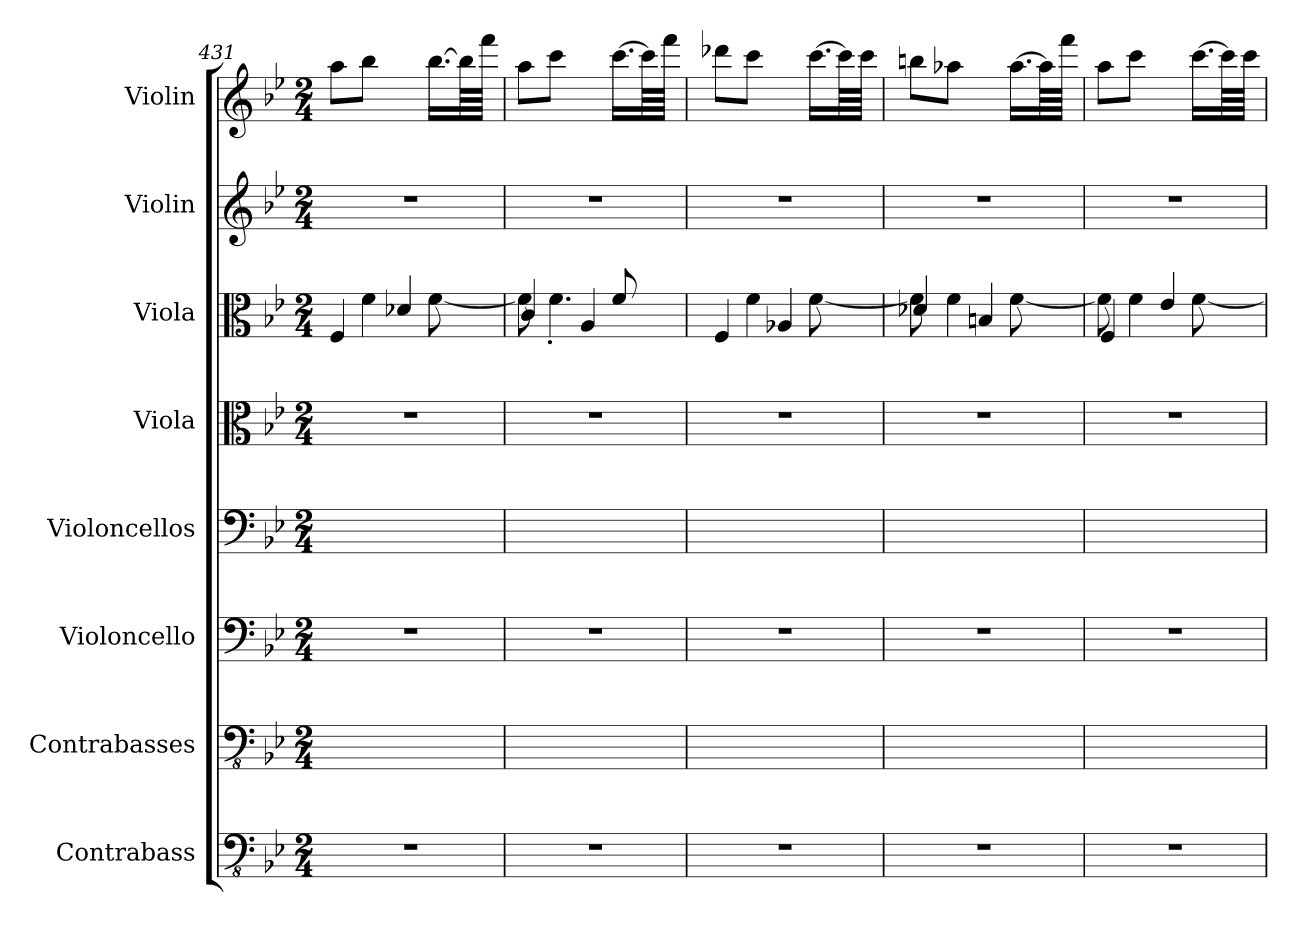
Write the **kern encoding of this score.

**kern	**kern	**kern	**kern	**kern	**kern	**kern	**kern
*part8	*part7	*part6	*part5	*part4	*part3	*part2	*part1
*staff8	*staff7	*staff6	*staff5	*staff4	*staff3	*staff2	*staff1
*I"Contrabass	*I"Contrabasses	*I"Violoncello	*I"Violoncellos	*I"Viola	*I"Viola	*I"Violin	*I"Violin
*I'Cb.	*I'Cbs.	*I'Vc.	*I'Vcs.	*I'Vla.	*I'Vla.	*I'Vln.	*I'Vln.
!!LO:PB:g=z
*clefFv4	*clefFv4	*clefF4	*clefF4	*clefC3	*clefC3	*clefG2	*clefG2
*ITrd7c12	*	*	*	*	*	*	*
*k[b-e-]	*k[b-e-]	*k[b-e-]	*k[b-e-]	*k[b-e-]	*k[b-e-]	*k[b-e-]	*k[b-e-]
*M2/4	*M2/4	*M2/4	*M2/4	*M2/4	*M2/4	*M2/4	*M2/4
=431	=431	=431	=431	=431	=431	=431	=431
*	*	*	*	*	*^	*	*
*	*	*	*	*	*	*^	*	*
2r	2ryy	2r	2ryy	2r	2ryy	8ryy	4F/	2r	8aa\L
.	.	.	.	.	.	4f\	.	.	8bb-\J
.	.	.	.	.	.	.	4d-X/	.	8ryy
.	.	.	.	.	.	[8f\	.	.	[16.bb-\LL
.	.	.	.	.	.	.	.	.	64bb-\LL]
.	.	.	.	.	.	.	.	.	64fff\JJJJ
=432	=432	=432	=432	=432	=432	=432	=432	=432	=432
2r	2ryy	2r	2ryy	2r	4ryy	8f\]	4c/	2r	8aa\L
.	.	.	.	.	.	4.f'\	.	.	8ccc\J
.	.	.	.	.	8ryy	.	4A/	.	8ryy
.	.	.	.	.	8f/	.	.	.	[16.ccc\LL
.	.	.	.	.	.	.	.	.	64ccc\LL]
.	.	.	.	.	.	.	.	.	64fff\JJJJ
=433	=433	=433	=433	=433	=433	=433	=433	=433	=433
2r	2ryy	2r	2ryy	2r	2ryy	8ryy	4F/	2r	8ddd-X\L
.	.	.	.	.	.	4f\	.	.	8ccc\J
.	.	.	.	.	.	.	4A-X/	.	8ryy
.	.	.	.	.	.	[8f\	.	.	[16.ccc\LL
.	.	.	.	.	.	.	.	.	64ccc\LL]
.	.	.	.	.	.	.	.	.	64ccc\JJJJ
=434	=434	=434	=434	=434	=434	=434	=434	=434	=434
2r	2ryy	2r	2ryy	2r	2ryy	8f\]	4d-X/	2r	8bbn\L
.	.	.	.	.	.	4f\	.	.	8aa-X\J
.	.	.	.	.	.	.	4Bn/	.	8ryy
.	.	.	.	.	.	[8f\	.	.	[16.aa-\LL
.	.	.	.	.	.	.	.	.	64aa-\LL]
.	.	.	.	.	.	.	.	.	64fff\JJJJ
!!LO:PB:g=z
=435	=435	=435	=435	=435	=435	=435	=435	=435	=435
2r	2ryy	2r	2ryy	2r	2ryy	8f\]	4F/	2r	8aa\L
.	.	.	.	.	.	4f\	.	.	8ccc\J
.	.	.	.	.	.	.	4e-/	.	8ryy
.	.	.	.	.	.	[8f\	.	.	[16.ccc\LL
.	.	.	.	.	.	.	.	.	64ccc\LL]
.	.	.	.	.	.	.	.	.	64ccc\JJJJ
*	*	*	*	*	*v	*v	*v	*	*
=	=	=	=	=	=	=	=
*-	*-	*-	*-	*-	*-	*-	*-
